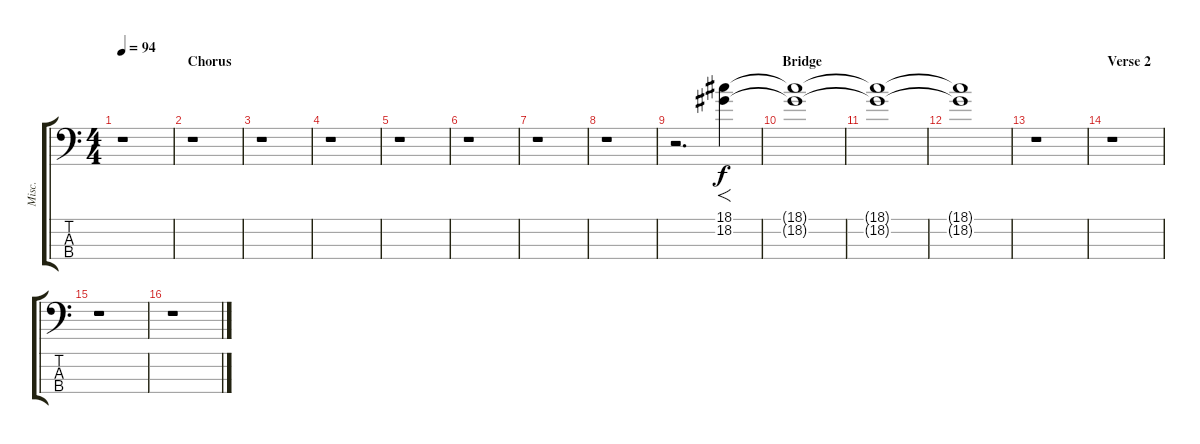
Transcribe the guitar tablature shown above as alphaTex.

\track ("Misc." "Misc.") {instrument electricguitarjazz}
\staff {score tabs}
\tuning (G2 D2 A1 Db1) {hide}
\ts (4 4)
\tempo 94
\clef f4
\ks c
r.1{dy fff} |
\section ("" "Chorus")
r.1 |
r.1 |
r.1 |
r.1 |
r.1 |
r.1 |
r.1 |
r.2{d} (18.1 18.2).4{f dy f instrument choiraahs} |
\section ("" "Bridge")
(18.1{t} 18.2{t}).1{volume 0 instrument choiraahs} |
(18.1{t} 18.2{t}).1 |
(18.1{t} 18.2{t}).1 |
r.1 |
\section ("" "Verse 2 ")
r.1 |
r.1 |
r.1
